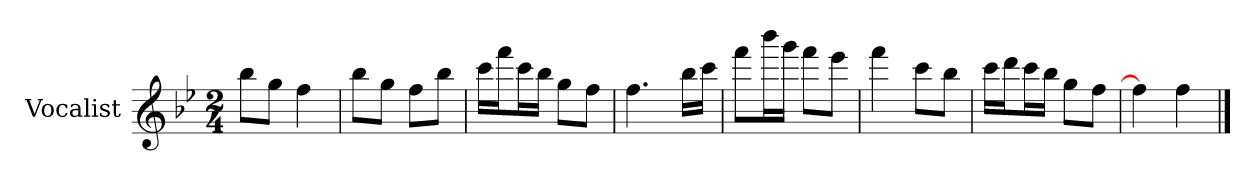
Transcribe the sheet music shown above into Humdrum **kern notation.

**kern
*part1
*staff1
*I"Vocalist
*k[b-e-]
*B-:
*M2/4
=
8bb-L
8ggJ
4ff
=1
8bb-L
8ggJ
8ffL
8bb-J
=2
16cccLL
16fffJ
16cccL
16bb-JJ
8ggL
8ffJ
=3
4.ff
16bb-LL
16cccJJ
=4
8fffL
16bbb-L
16gggJJ
8fffL
8eee-J
=5
4fff
8cccL
8bb-J
=6
16cccLL
16dddJ
16cccL
16bb-JJ
8ggL
8ffJ
=7
4ff]
4ff
==
*-
